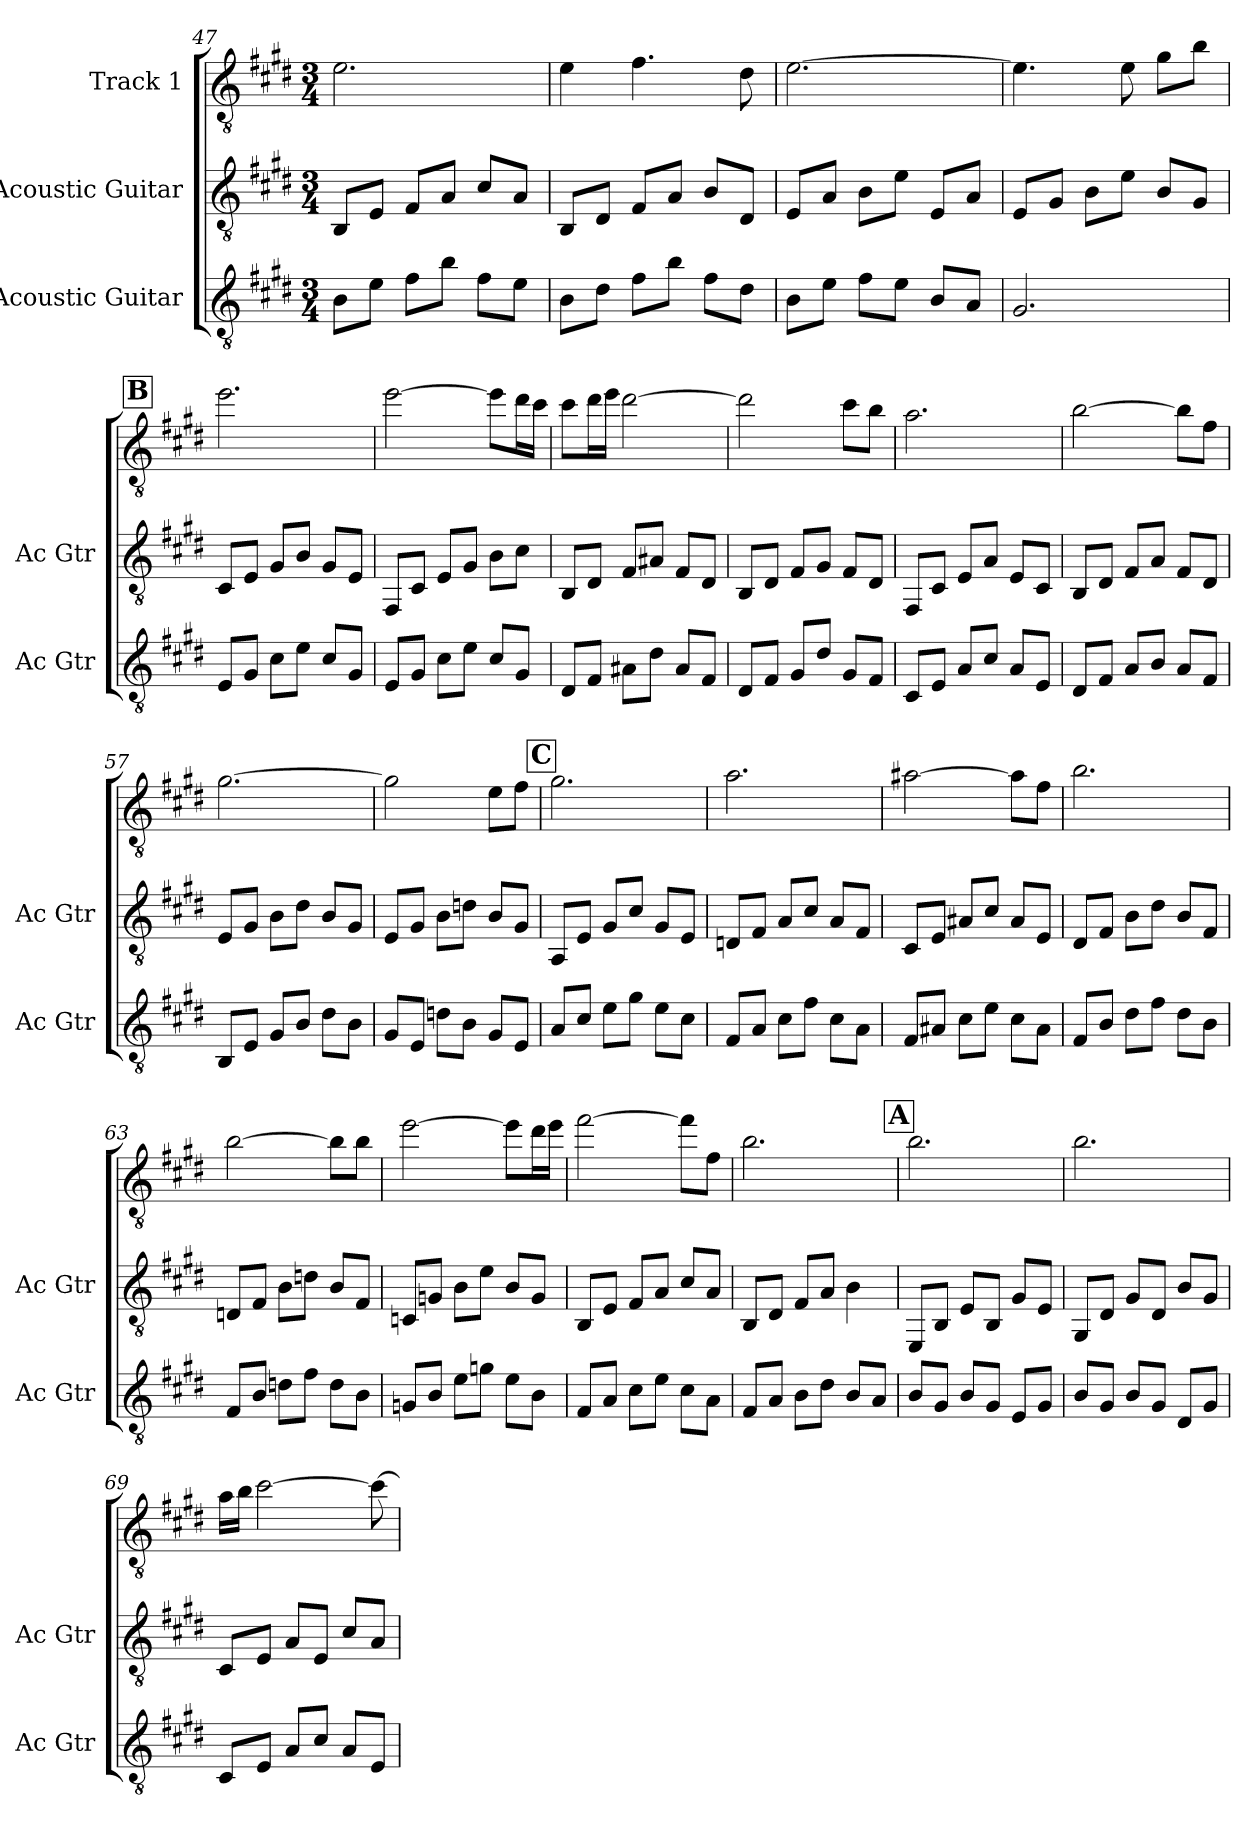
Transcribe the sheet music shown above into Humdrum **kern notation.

**kern	**kern	**kern
*part3	*part2	*part1
*staff3	*staff2	*staff1
*I"Acoustic Guitar	*I"Acoustic Guitar	*I"Track 1
*I'Ac Gtr	*I'Ac Gtr	*
*clefGv2	*clefGv2	*clefGv2
*k[f#c#g#d#]	*k[f#c#g#d#]	*k[f#c#g#d#]
*M3/4	*M3/4	*M3/4
=47	=47	=47
8B\L	8BB/L	2.e\
8e\J	8E/J	.
8f#\L	8F#/L	.
8b\J	8A/J	.
8f#\L	8c#/L	.
8e\J	8A/J	.
=48	=48	=48
8B\L	8BB/L	4e\
8d#\J	8D#/J	.
8f#\L	8F#/L	4.f#\
8b\J	8A/J	.
8f#\L	8B/L	.
8d#\J	8D#/J	8d#\
=49	=49	=49
8B\L	8E/L	[2.e\
8e\J	8A/J	.
8f#\L	8B\L	.
8e\J	8e\J	.
8B/L	8E/L	.
8A/J	8A/J	.
=50	=50	=50
2.G#/	8E/L	4.e\]
.	8G#/J	.
.	8B\L	.
.	8e\J	8e\
.	8B/L	8g#\L
.	8G#/J	8b\J
!!LO:REH:place=s1:a:B:t=B
=51	=51	=51
8E/L	8C#/L	2.ee\
8G#/J	8E/J	.
8c#\L	8G#/L	.
8e\J	8B/J	.
8c#/L	8G#/L	.
8G#/J	8E/J	.
!!LO:LB:g=z
=52	=52	=52
8E/L	8FF#/L	[2ee\
8G#/J	8C#/J	.
8c#\L	8E/L	.
8e\J	8G#/J	.
8c#/L	8B\L	8ee\L]
8G#/J	8c#\J	16dd#\L
.	.	16cc#\JJ
=53	=53	=53
8D#/L	8BB/L	8cc#\L
8F#/J	8D#/J	16dd#\L
.	.	16ee\JJ
8A#X\L	8F#/L	[2dd#\
8d#\J	8A#X/J	.
8A#/L	8F#/L	.
8F#/J	8D#/J	.
=54	=54	=54
8D#/L	8BB/L	2dd#\]
8F#/J	8D#/J	.
8G#/L	8F#/L	.
8d#/J	8G#/J	.
8G#/L	8F#/L	8cc#\L
8F#/J	8D#/J	8b\J
=55	=55	=55
8C#/L	8FF#/L	2.a\
8E/J	8C#/J	.
8A/L	8E/L	.
8c#/J	8A/J	.
8A/L	8E/L	.
8E/J	8C#/J	.
=56	=56	=56
8D#/L	8BB/L	[2b\
8F#/J	8D#/J	.
8A/L	8F#/L	.
8B/J	8A/J	.
8A/L	8F#/L	8b\L]
8F#/J	8D#/J	8f#\J
!!LO:PB:g=z
=57	=57	=57
8BB/L	8E/L	[2.g#\
8E/J	8G#/J	.
8G#/L	8B\L	.
8B/J	8d#\J	.
8d#\L	8B/L	.
8B\J	8G#/J	.
=58	=58	=58
8G#/L	8E/L	2g#\]
8E/J	8G#/J	.
8dn\L	8B\L	.
8B\J	8dn\J	.
8G#/L	8B/L	8e\L
8E/J	8G#/J	8f#\J
!!LO:REH:place=s1:a:B:t=C
=59	=59	=59
8A/L	8AA/L	2.g#\
8c#/J	8E/J	.
8e\L	8G#/L	.
8g#\J	8c#/J	.
8e\L	8G#/L	.
8c#\J	8E/J	.
=60	=60	=60
8F#/L	8Dn/L	2.a\
8A/J	8F#/J	.
8c#\L	8A/L	.
8f#\J	8c#/J	.
8c#\L	8A/L	.
8A\J	8F#/J	.
=61	=61	=61
8F#/L	8C#/L	[2a#X\
8A#X/J	8E/J	.
8c#\L	8A#X/L	.
8e\J	8c#/J	.
8c#\L	8A#/L	8a#\L]
8A#\J	8E/J	8f#\J
=62	=62	=62
8F#/L	8D#/L	2.b\
8B/J	8F#/J	.
8d#\L	8B\L	.
8f#\J	8d#\J	.
8d#\L	8B/L	.
8B\J	8F#/J	.
!!LO:LB:g=z
=63	=63	=63
8F#/L	8Dn/L	[2b\
8B/J	8F#/J	.
8dn\L	8B\L	.
8f#\J	8dn\J	.
8d\L	8B/L	8b\L]
8B\J	8F#/J	8b\J
=64	=64	=64
8Gn/L	8Cn/L	[2ee\
8B/J	8Gn/J	.
8e\L	8B\L	.
8gn\J	8e\J	.
8e\L	8B/L	8ee\L]
8B\J	8G/J	16dd#\L
.	.	16ee\JJ
=65	=65	=65
8F#/L	8BB/L	[2ff#\
8A/J	8E/J	.
8c#\L	8F#/L	.
8e\J	8A/J	.
8c#\L	8c#/L	8ff#\L]
8A\J	8A/J	8f#\J
=66	=66	=66
8F#/L	8BB/L	2.b\
8A/J	8D#/J	.
8B\L	8F#/L	.
8d#\J	8A/J	.
8B/L	4B\	.
8A/J	.	.
!!LO:REH:place=s1:a:B:t=A
=67	=67	=67
8B/L	8EE/L	2.b\
8G#/J	8BB/J	.
8B/L	8E/L	.
8G#/J	8BB/J	.
8E/L	8G#/L	.
8G#/J	8E/J	.
!!LO:PB:g=z
=68	=68	=68
8B/L	8GG#/L	2.b\
8G#/J	8D#/J	.
8B/L	8G#/L	.
8G#/J	8D#/J	.
8D#/L	8B/L	.
8G#/J	8G#/J	.
=69	=69	=69
8C#/L	8C#/L	16a\LL
.	.	16b\JJ
8E/J	8E/J	[2cc#\
8A/L	8A/L	.
8c#/J	8E/J	.
8A/L	8c#/L	.
8E/J	8A/J	8cc#\_
=	=	=
*-	*-	*-
